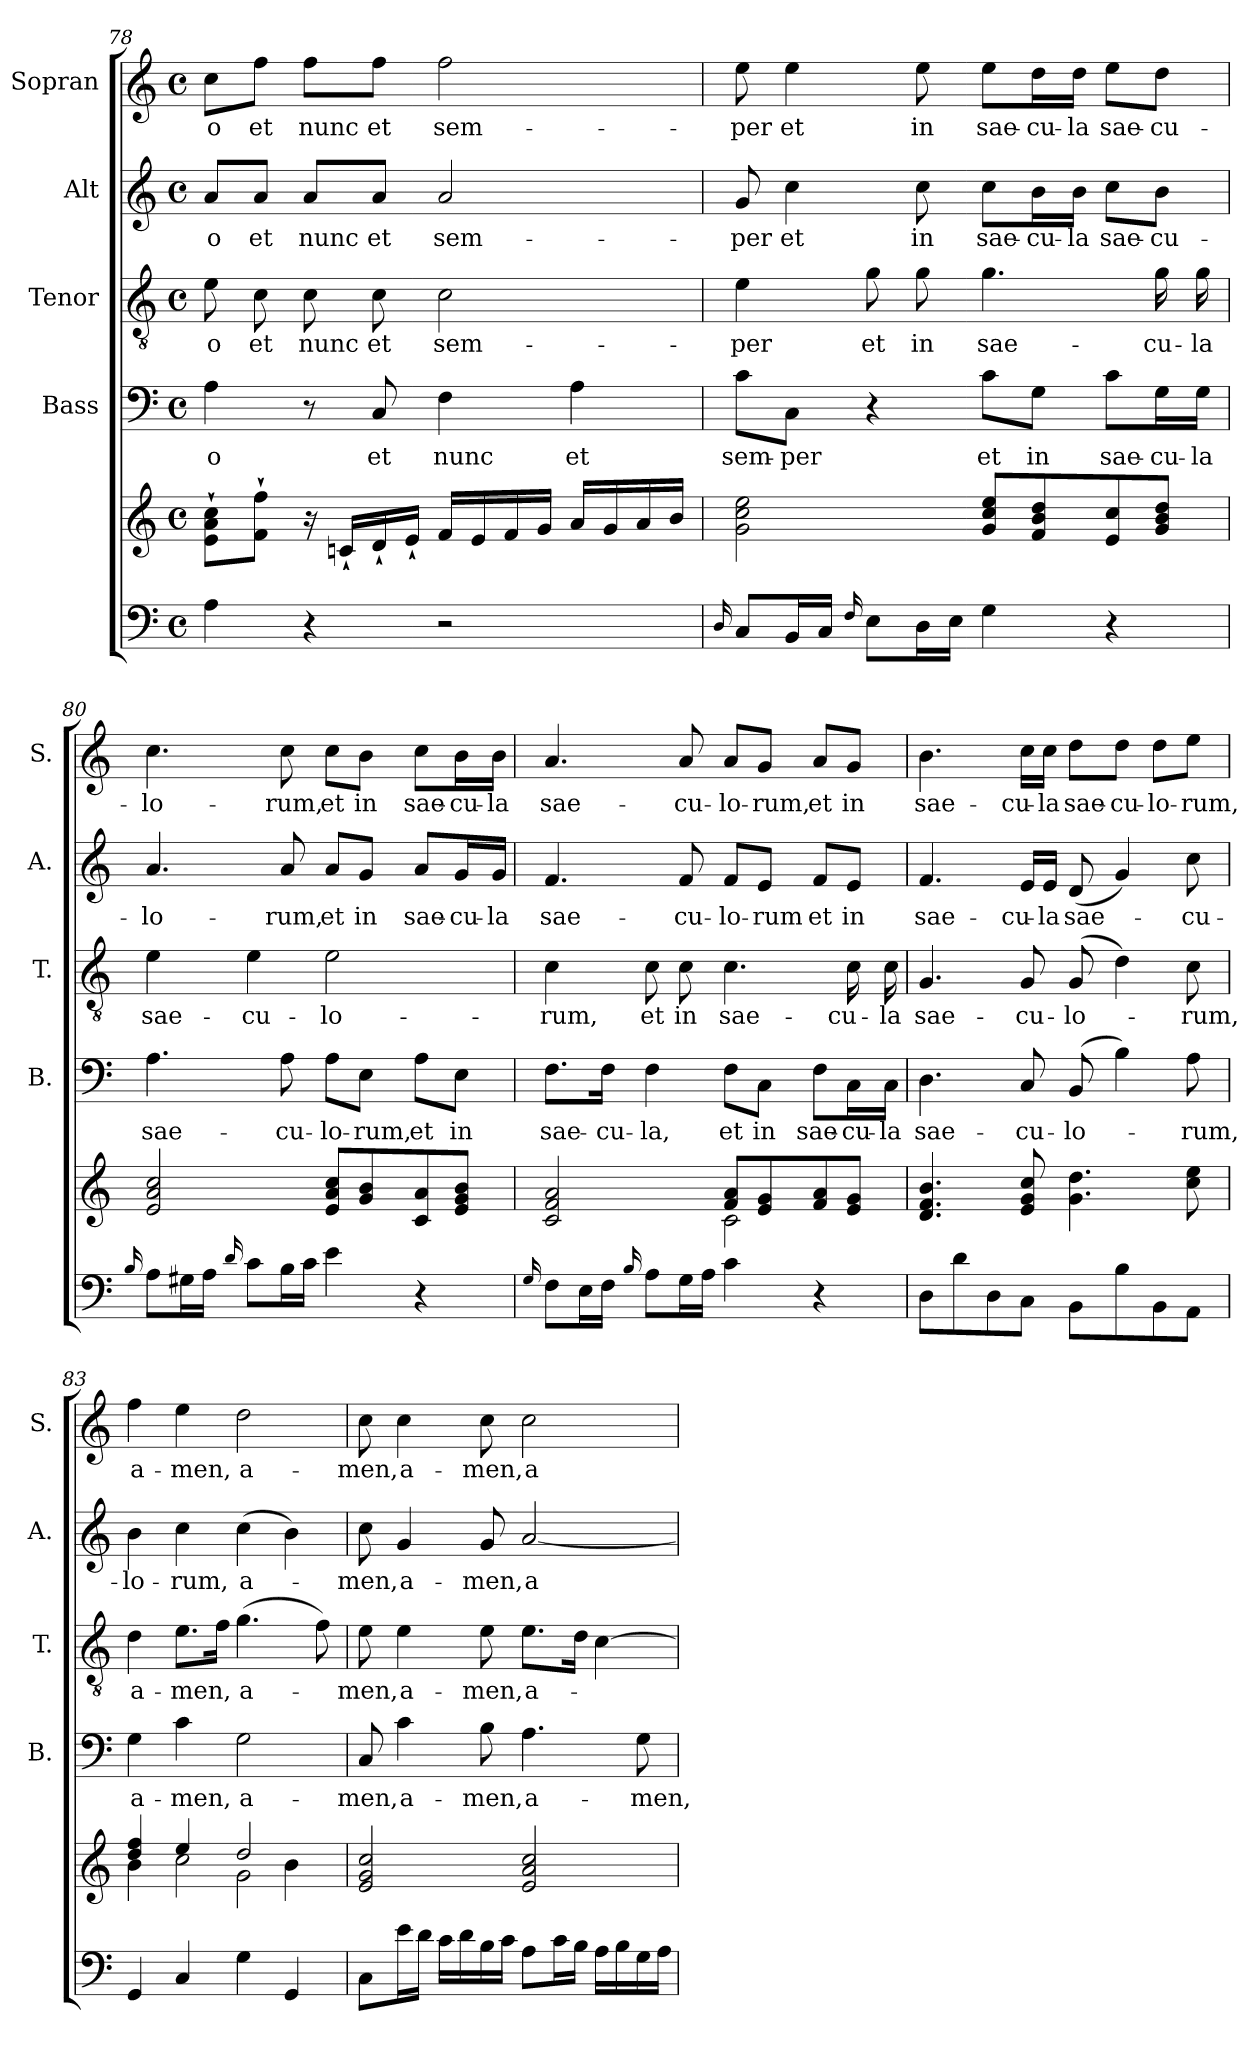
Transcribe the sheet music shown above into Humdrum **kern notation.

**kern	**kern	**kern	**text	**kern	**text	**kern	**text	**kern	**text
*part5	*part5	*part4	*part4	*part3	*part3	*part2	*part2	*part1	*part1
*staff6	*staff5	*staff4	*staff4	*staff3	*staff3	*staff2	*staff2	*staff1	*staff1
*	*	*I"Bass	*	*I"Tenor	*	*I"Alt	*	*I"Sopran	*
*	*	*I'B.	*	*I'T.	*	*I'A.	*	*I'S.	*
*clefF4	*clefG2	*clefF4	*	*clefGv2	*	*clefG2	*	*clefG2	*
*k[]	*k[]	*k[]	*	*k[]	*	*k[]	*	*k[]	*
*C:	*C:	*C:	*	*C:	*	*C:	*	*C:	*
*M4/4	*M4/4	*M4/4	*	*M4/4	*	*M4/4	*	*M4/4	*
*met(c)	*met(c)	*met(c)	*	*met(c)	*	*met(c)	*	*met(c)	*
=78	=78	=78	=78	=78	=78	=78	=78	=78	=78
!	!	!	!LO:LY:b	!	!LO:LY:b	!	!LO:LY:b	!	!LO:LY:b
4A\	8e\`> 8a\`> 8cc\`>L	4A\	-o	8e\	-o	8a/L	-o	8cc\L	-o
!	!	!	!	!	!LO:LY:b	!	!LO:LY:b	!	!LO:LY:b
.	8f\`> 8ff\`>J	.	.	8c\	et	8a/J	et	8ff\J	et
!	!	!	!	!	!LO:LY:b	!	!LO:LY:b	!	!LO:LY:b
4r	16r	8r	.	8c\	nunc	8a/L	nunc	8ff\L	nunc
.	16cn`</LL	.	.	.	.	.	.	.	.
!	!	!	!LO:LY:b	!	!LO:LY:b	!	!LO:LY:b	!	!LO:LY:b
.	16d`</	8C/	et	8c\	et	8a/J	et	8ff\J	et
.	16e`</JJ	.	.	.	.	.	.	.	.
!	!	!	!LO:LY:b	!	!LO:LY:b	!	!LO:LY:b	!	!LO:LY:b
2r	16f/LL	4F\	nunc	2c\	sem-	2a/	sem-	2ff\	sem-
.	16e/	.	.	.	.	.	.	.	.
.	16f/	.	.	.	.	.	.	.	.
.	16g/JJ	.	.	.	.	.	.	.	.
!	!	!	!LO:LY:b	!	!	!	!	!	!
.	16a/LL	4A\	et	.	.	.	.	.	.
.	16g/	.	.	.	.	.	.	.	.
.	16a/	.	.	.	.	.	.	.	.
.	16b/JJ	.	.	.	.	.	.	.	.
=79	=79	=79	=79	=79	=79	=79	=79	=79	=79
16qqD/	.	.	.	.	.	.	.	.	.
!	!	!	!LO:LY:b	!	!LO:LY:b	!	!LO:LY:b	!	!LO:LY:b
8C/L	2g\ 2cc\ 2ee\	8c\L	sem-	4e\	-per	8g/	-per	8ee\	-per
!	!	!	!LO:LY:b	!	!	!	!LO:LY:b	!	!LO:LY:b
16BB/L	.	8C\J	-per	.	.	4cc\	et	4ee\	et
16C/JJ	.	.	.	.	.	.	.	.	.
16qqF/	.	.	.	.	.	.	.	.	.
!	!	!	!	!	!LO:LY:b	!	!	!	!
8E\L	.	4r	.	8g\	et	.	.	.	.
!	!	!	!	!	!LO:LY:b	!	!LO:LY:b	!	!LO:LY:b
16D\L	.	.	.	8g\	in	8cc\	in	8ee\	in
16E\JJ	.	.	.	.	.	.	.	.	.
!	!	!	!LO:LY:b	!	!LO:LY:b	!	!LO:LY:b	!	!LO:LY:b
4G\	8g/ 8cc/ 8ee/L	8c\L	et	4.g\	sae-	8cc\L	sae-	8ee\L	sae-
!	!	!	!LO:LY:b	!	!	!	!LO:LY:b	!	!LO:LY:b
.	8f/ 8b/ 8dd/	8G\J	in	.	.	16b\L	-cu-	16dd\L	-cu-
!	!	!	!	!	!	!	!LO:LY:b	!	!LO:LY:b
.	.	.	.	.	.	16b\JJ	-la	16dd\JJ	-la
!	!	!	!LO:LY:b	!	!	!	!LO:LY:b	!	!LO:LY:b
4r	8e/ 8cc/	8c\L	sae-	.	.	8cc\L	sae-	8ee\L	sae-
!	!	!	!LO:LY:b	!	!LO:LY:b	!	!LO:LY:b	!	!LO:LY:b
.	8g/ 8b/ 8dd/J	16G\L	-cu-	16g\	-cu-	8b\J	-cu-	8dd\J	-cu-
!	!	!	!LO:LY:b	!	!LO:LY:b	!	!	!	!
.	.	16G\JJ	-la	16g\	-la	.	.	.	.
!!LO:LB:g=z
=80	=80	=80	=80	=80	=80	=80	=80	=80	=80
16qqB/	.	.	.	.	.	.	.	.	.
!	!	!	!LO:LY:b	!	!LO:LY:b	!	!LO:LY:b	!	!LO:LY:b
8A\L	2e/ 2a/ 2cc/	4.A\	sae-	4e\	sae-	4.a/	-lo-	4.cc\	-lo-
16G#X\L	.	.	.	.	.	.	.	.	.
16A\JJ	.	.	.	.	.	.	.	.	.
16qqd/	.	.	.	.	.	.	.	.	.
!	!	!	!	!	!LO:LY:b	!	!	!	!
8c\L	.	.	.	4e\	-cu-	.	.	.	.
!	!	!	!LO:LY:b	!	!	!	!LO:LY:b	!	!LO:LY:b
16B\L	.	8A\	-cu-	.	.	8a/	-rum,	8cc\	-rum,
16c\JJ	.	.	.	.	.	.	.	.	.
!	!	!	!LO:LY:b	!	!LO:LY:b	!	!LO:LY:b	!	!LO:LY:b
4e\	8e/ 8a/ 8cc/L	8A\L	-lo-	2e\	-lo-	8a/L	et	8cc\L	et
!	!	!	!LO:LY:b	!	!	!	!LO:LY:b	!	!LO:LY:b
.	8g/ 8b/	8E\J	-rum,	.	.	8g/J	in	8b\J	in
!	!	!	!LO:LY:b	!	!	!	!LO:LY:b	!	!LO:LY:b
4r	8c/ 8a/	8A\L	et	.	.	8a/L	sae-	8cc\L	sae-
!	!	!	!LO:LY:b	!	!	!	!LO:LY:b	!	!LO:LY:b
.	8e/ 8g/ 8b/J	8E\J	in	.	.	16g/L	-cu-	16b\L	-cu-
!	!	!	!	!	!	!	!LO:LY:b	!	!LO:LY:b
.	.	.	.	.	.	16g/JJ	-la	16b\JJ	-la
=81	=81	=81	=81	=81	=81	=81	=81	=81	=81
16qqG/	.	.	.	.	.	.	.	.	.
*	*^	*	*	*	*	*	*	*	*
!	!	!	!	!LO:LY:b	!	!LO:LY:b	!	!LO:LY:b	!	!LO:LY:b
8F\L	2c/ 2f/ 2a/	2ryy	8.F\L	sae-	4c\	-rum,	4.f/	sae-	4.a/	sae-
16E\L	.	.	.	.	.	.	.	.	.	.
!	!	!	!	!LO:LY:b	!	!	!	!	!	!
16F\JJ	.	.	16F\Jk	-cu-	.	.	.	.	.	.
16qqB/	.	.	.	.	.	.	.	.	.	.
!	!	!	!	!LO:LY:b	!	!LO:LY:b	!	!	!	!
8A\L	.	.	4F\	-la,	8c\	et	.	.	.	.
!	!	!	!	!	!	!LO:LY:b	!	!LO:LY:b	!	!LO:LY:b
16G\L	.	.	.	.	8c\	in	8f/	-cu-	8a/	-cu-
16A\JJ	.	.	.	.	.	.	.	.	.	.
!	!	!	!	!LO:LY:b	!	!LO:LY:b	!	!LO:LY:b	!	!LO:LY:b
4c\	8f/ 8a/L	2c\	8F\L	et	4.c\	sae-	8f/L	-lo-	8a/L	-lo-
!	!	!	!	!LO:LY:b	!	!	!	!LO:LY:b	!	!LO:LY:b
.	8e/ 8g/	.	8C\J	in	.	.	8e/J	-rum	8g/J	-rum,
!	!	!	!	!LO:LY:b	!	!	!	!LO:LY:b	!	!LO:LY:b
4r	8f/ 8a/	.	8F\L	sae-	.	.	8f/L	et	8a/L	et
!	!	!	!	!LO:LY:b	!	!LO:LY:b	!	!LO:LY:b	!	!LO:LY:b
.	8e/ 8g/J	.	16C\L	-cu-	16c\	-cu-	8e/J	in	8g/J	in
!	!	!	!	!LO:LY:b	!	!LO:LY:b	!	!	!	!
.	.	.	16C\JJ	-la	16c\	-la	.	.	.	.
*	*v	*v	*	*	*	*	*	*	*	*
=82	=82	=82	=82	=82	=82	=82	=82	=82	=82
!	!	!	!LO:LY:b	!	!LO:LY:b	!	!LO:LY:b	!	!LO:LY:b
8D\L	4.d/ 4.f/ 4.b/	4.D\	sae-	4.G/	sae-	4.f/	sae-	4.b\	sae-
8d\	.	.	.	.	.	.	.	.	.
8D\	.	.	.	.	.	.	.	.	.
!	!	!	!LO:LY:b	!	!LO:LY:b	!	!LO:LY:b	!	!LO:LY:b
8C\J	8e/ 8g/ 8cc/	8C/	-cu-	8G/	-cu-	16e/LL	-cu-	16cc\LL	-cu-
!	!	!	!	!	!	!	!LO:LY:b	!	!LO:LY:b
.	.	.	.	.	.	16e/JJ	-la	16cc\JJ	-la
!	!	!	!LO:LY:b	!	!LO:LY:b	!	!LO:LY:b	!	!LO:LY:b
8BB\L	4.g\ 4.dd\	(8BB/	-lo-	(8G/	-lo-	(<8d/	sae-	8dd\L	sae-
!	!	!	!	!	!	!	!	!	!LO:LY:b
8B\	.	4B\)	.	4d\)	.	4g/)	.	8dd\J	-cu-
!	!	!	!	!	!	!	!	!	!LO:LY:b
8BB\	.	.	.	.	.	.	.	8dd\L	-lo-
!	!	!	!LO:LY:b	!	!LO:LY:b	!	!LO:LY:b	!	!LO:LY:b
8AA\J	8cc\ 8ee\	8A\	-rum,	8c\	-rum,	8cc\	-cu-	8ee\J	-rum,
!!LO:PB:g=z
=83	=83	=83	=83	=83	=83	=83	=83	=83	=83
*	*^	*	*	*	*	*	*	*	*
*	*	*^	*	*	*	*	*	*	*	*
!	!	!	!	!	!LO:LY:b	!	!LO:LY:b	!	!LO:LY:b	!	!LO:LY:b
4GG/	4dd/ 4ff/	4b\	2ryy	4G\	a-	4d\	a-	4b\	-lo-	4ff\	a-
!	!	!	!	!	!LO:LY:b	!	!LO:LY:b	!	!LO:LY:b	!	!LO:LY:b
4C/	4ee/	2cc\	.	4c\	-men,	8.e\L	-men,	4cc\	-rum,	4ee\	-men,
.	.	.	.	.	.	16f\Jk	.	.	.	.	.
!	!	!	!	!	!LO:LY:b	!	!LO:LY:b	!	!LO:LY:b	!	!LO:LY:b
4G\	2dd/	.	2g\	2G\	a-	(>4.g\	a-	(>4cc\	a-	2dd\	a-
4GG/	.	4b\	.	.	.	.	.	4b\)	.	.	.
.	.	.	.	.	.	8f\)	.	.	.	.	.
*	*v	*v	*v	*	*	*	*	*	*	*	*
=84	=84	=84	=84	=84	=84	=84	=84	=84	=84
!	!	!	!LO:LY:b	!	!LO:LY:b	!	!LO:LY:b	!	!LO:LY:b
8C\L	2e/ 2g/ 2cc/	8C/	-men,	8e\	-men,	8cc\	-men,	8cc\	-men,
!	!	!	!LO:LY:b	!	!LO:LY:b	!	!LO:LY:b	!	!LO:LY:b
16e\L	.	4c\	a-	4e\	a-	4g/	a-	4cc\	a-
16d\JJ	.	.	.	.	.	.	.	.	.
16c\LL	.	.	.	.	.	.	.	.	.
16d\	.	.	.	.	.	.	.	.	.
!	!	!	!LO:LY:b	!	!LO:LY:b	!	!LO:LY:b	!	!LO:LY:b
16B\	.	8B\	-men,	8e\	-men,	8g/	-men,	8cc\	-men,
16c\JJ	.	.	.	.	.	.	.	.	.
!	!	!	!LO:LY:b	!	!LO:LY:b	!	!LO:LY:b	!	!LO:LY:b
8A\L	2e/ 2a/ 2cc/	4.A\	a-	8.e\L	a-	[2a/	a-	2cc\	a-
16c\L	.	.	.	.	.	.	.	.	.
16B\JJ	.	.	.	16d\Jk	.	.	.	.	.
16A\LL	.	.	.	[4c\	.	.	.	.	.
16B\	.	.	.	.	.	.	.	.	.
!	!	!	!LO:LY:b	!	!	!	!	!	!
16G\	.	8G\	-men,	.	.	.	.	.	.
16A\JJ	.	.	.	.	.	.	.	.	.
=	=	=	=	=	=	=	=	=	=
*-	*-	*-	*-	*-	*-	*-	*-	*-	*-
